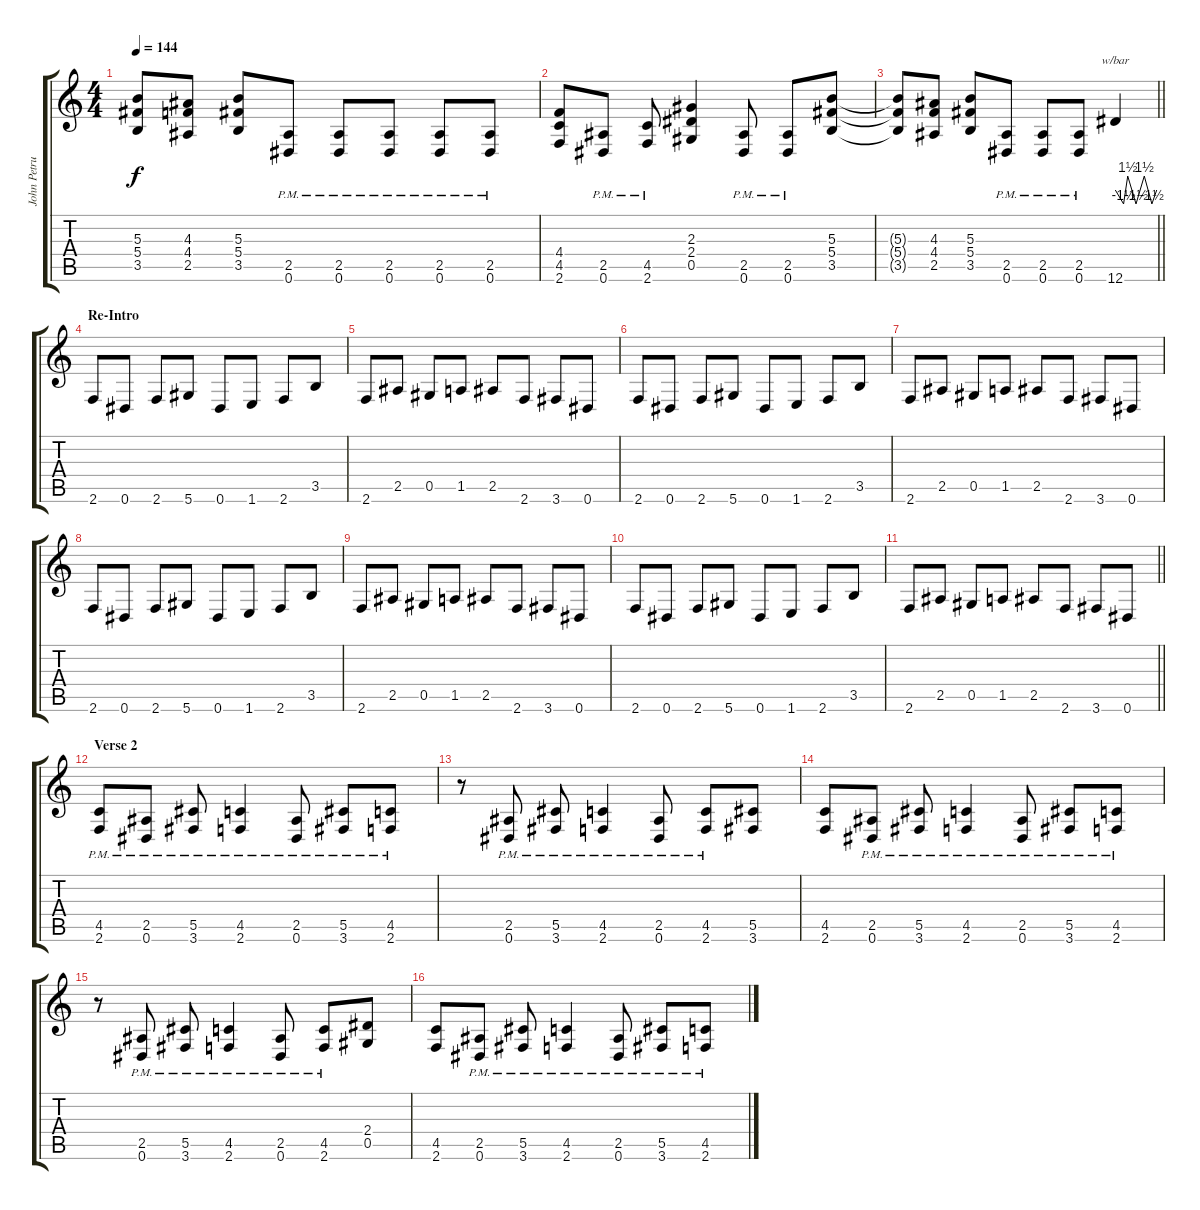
\track ("John Petrucci" "John Petru") {instrument distortionguitar}
\staff {score tabs}
\tuning (Eb4 Bb3 Gb3 Db3 Ab2 Eb2) {hide}
\ts (4 4)
\tempo 144
\clef g2
\ks c
(5.3{t} 5.4{t} 3.5{t}).8{dy f} (4.3 4.4 2.5).8 (5.3 5.4 3.5).8 (2.5{pm} 0.6{pm}).8 (2.5{pm} 0.6{pm}).8 (2.5{pm} 0.6{pm}).8 (2.5{pm} 0.6{pm}).8 (2.5{pm} 0.6{pm}).8 |
(4.4 4.5 2.6).8 (2.5{pm} 0.6{pm}).8 (4.5{pm} 2.6{pm}).8 (2.3 2.4 0.5).4 (2.5{pm} 0.6{pm}).8 (2.5{pm} 0.6{pm}).8 (5.3 5.4 3.5).8 |
\barLineRight lightlight
(5.3{t} 5.4{t} 3.5{t}).8 (4.3 4.4 2.5).8 (5.3 5.4 3.5).8 (2.5{pm} 0.6{pm}).8 (2.5{pm} 0.6{pm}).8 (2.5{pm} 0.6{pm}).8 12.6.4{tbe (custom default 0 0 12 -6 18 6 30 -6 42 6 53 -6 60 0) instrument guitarharmonics} |
\section ("" "Re-Intro")
2.6.8{instrument distortionguitar} 0.6.8 2.6.8 5.6.8 0.6.8 1.6.8 2.6.8 3.5.8 |
2.6.8 2.5.8 0.5.8 1.5.8 2.5.8 2.6.8 3.6.8 0.6.8 |
2.6.8 0.6.8 2.6.8 5.6.8 0.6.8 1.6.8 2.6.8 3.5.8 |
2.6.8 2.5.8 0.5.8 1.5.8 2.5.8 2.6.8 3.6.8 0.6.8 |
2.6.8 0.6.8 2.6.8 5.6.8 0.6.8 1.6.8 2.6.8 3.5.8 |
2.6.8 2.5.8 0.5.8 1.5.8 2.5.8 2.6.8 3.6.8 0.6.8 |
2.6.8 0.6.8 2.6.8 5.6.8 0.6.8 1.6.8 2.6.8 3.5.8 |
\barLineRight lightlight
2.6.8 2.5.8 0.5.8 1.5.8 2.5.8 2.6.8 3.6.8 0.6.8 |
\section ("" "Verse 2")
(4.5{pm} 2.6{pm}).8 (2.5{pm} 0.6{pm}).8 (5.5{pm} 3.6{pm}).8 (4.5{pm} 2.6{pm}).4 (2.5{pm} 0.6{pm}).8 (5.5{pm} 3.6{pm}).8 (4.5{pm} 2.6{pm}).8 |
r.8 (2.5{pm} 0.6{pm}).8 (5.5{pm} 3.6{pm}).8 (4.5{pm} 2.6{pm}).4 (2.5{pm} 0.6{pm}).8 (4.5{pm} 2.6{pm}).8 (5.5 3.6).8 |
(4.5 2.6).8 (2.5{pm} 0.6{pm}).8 (5.5{pm} 3.6{pm}).8 (4.5{pm} 2.6{pm}).4 (2.5{pm} 0.6{pm}).8 (5.5{pm} 3.6{pm}).8 (4.5{pm} 2.6{pm}).8 |
r.8 (2.5{pm} 0.6{pm}).8 (5.5{pm} 3.6{pm}).8 (4.5{pm} 2.6{pm}).4 (2.5{pm} 0.6{pm}).8 (4.5{pm} 2.6{pm}).8 (2.4 0.5).8 |
(4.5 2.6).8 (2.5{pm} 0.6{pm}).8 (5.5{pm} 3.6{pm}).8 (4.5{pm} 2.6{pm}).4 (2.5{pm} 0.6{pm}).8 (5.5{pm} 3.6{pm}).8 (4.5{pm} 2.6{pm}).8
